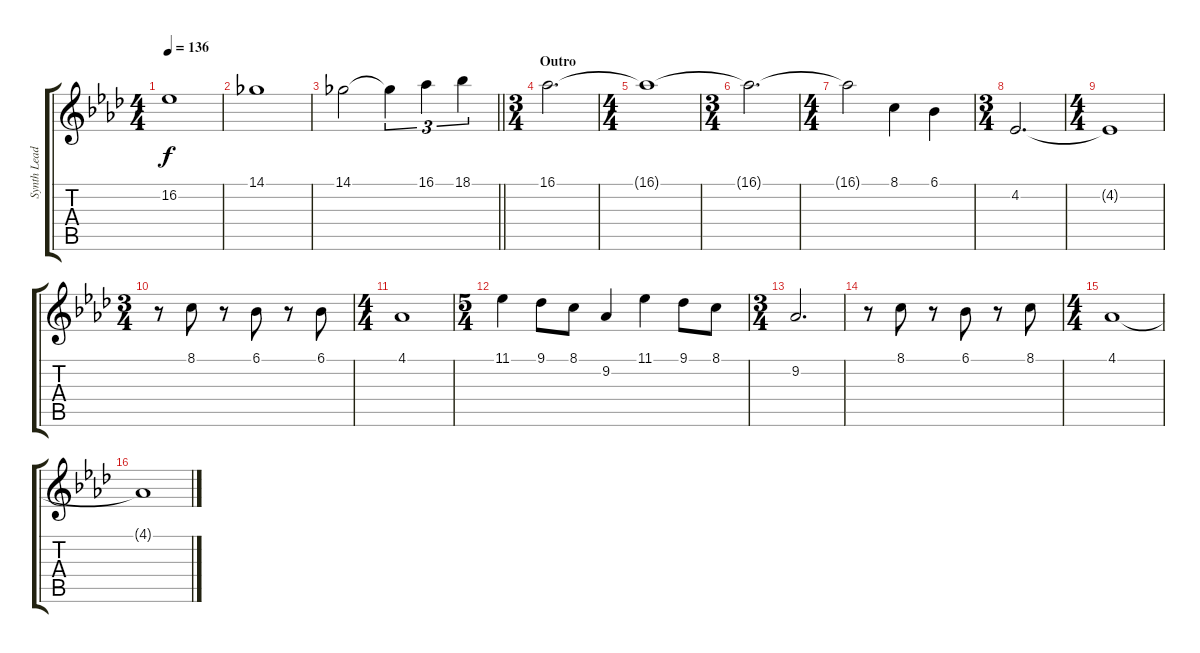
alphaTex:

\track ("Synth Lead 1" "Synth Lead") {instrument lead1square}
\staff {score tabs}
\tuning (E4 B3 G3 D3 A2 E2) {hide}
\ts (4 4)
\tempo 136
\clef g2
\ks ab
16.2{t}.1{dy f} |
14.1.1 |
\barLineRight lightlight
14.1.2 14.1{t}.4{tu (3 2)} 16.1.4{tu (3 2)} 18.1.4{tu (3 2)} |
\ts (3 4)
\section ("" "Outro")
16.1.2{d} |
\ts (4 4)
16.1{t}.1 |
\ts (3 4)
16.1{t}.2{d} |
\ts (4 4)
16.1{t}.2 8.1.4 6.1.4 |
\ts (3 4)
4.2.2{d} |
\ts (4 4)
4.2{t}.1 |
\ts (3 4)
r.8 8.1.8 r.8 6.1.8 r.8 6.1.8 |
\ts (4 4)
4.1.1 |
\ts (5 4)
11.1.4 9.1.8 8.1.8 9.2.4 11.1.4 9.1.8 8.1.8 |
\ts (3 4)
9.2.2{d} |
r.8 8.1.8 r.8 6.1.8 r.8 8.1.8 |
\ts (4 4)
4.1.1 |
4.1{t}.1{volume 6}
